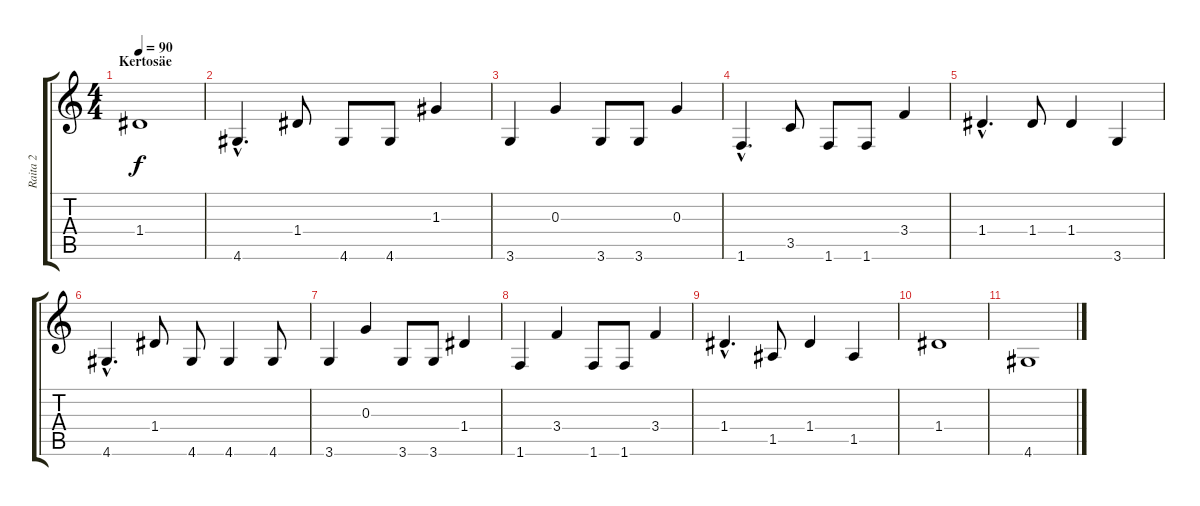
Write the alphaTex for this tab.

\track ("Raita 2" "Raita 2") {instrument acousticguitarsteel}
\staff {score tabs}
\tuning (E4 B3 G3 D3 A2 E2) {hide}
\ts (4 4)
\section ("" "Kertosäe")
\tempo 90
\clef g2
\ks c
1.4.1{dy f} |
4.6{hac}.4{d} 1.4.8 4.6.8 4.6.8 1.3.4 |
3.6.4 0.3.4 3.6.8 3.6.8 0.3.4 |
1.6{hac}.4{d} 3.5.8 1.6.8 1.6.8 3.4.4 |
1.4{hac}.4{d} 1.4.8 1.4.4 3.6.4 |
4.6{hac}.4{d} 1.4.8 4.6.8 4.6.4 4.6.8 |
3.6.4 0.3.4 3.6.8 3.6.8 1.4.4 |
1.6.4 3.4.4 1.6.8 1.6.8 3.4.4 |
1.4{hac}.4{d} 1.5.8 1.4.4 1.5.4 |
1.4.1 |
4.6.1
